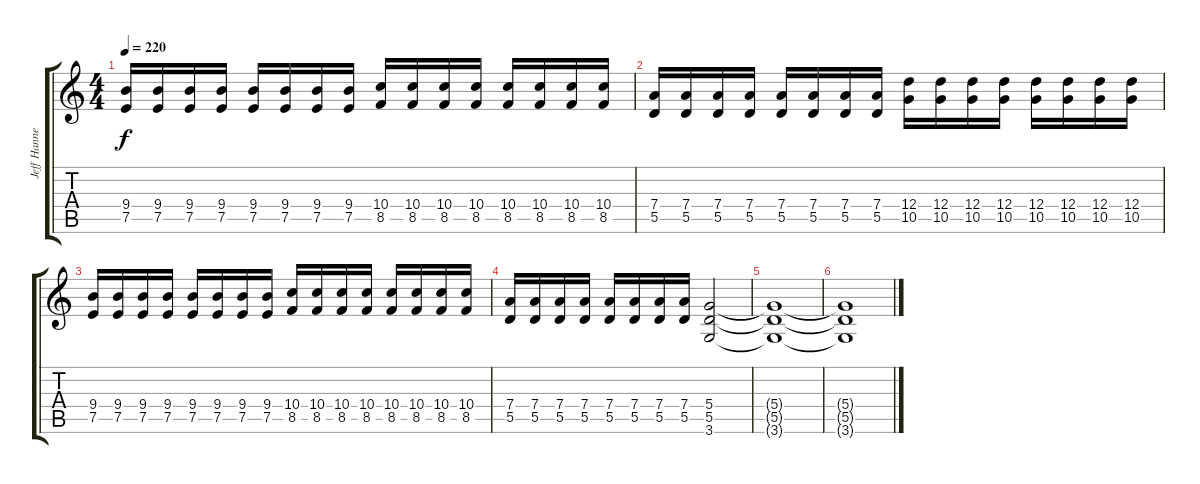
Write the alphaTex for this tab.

\track ("Jeff Hanneman" "Jeff Hanne") {instrument distortionguitar}
\staff {score tabs}
\tuning (E4 B3 G3 D3 A2 E2) {hide}
\ts (4 4)
\tempo 220
\clef g2
\ks c
(9.4 7.5).16{dy f} (9.4 7.5).16 (9.4 7.5).16 (9.4 7.5).16 (9.4 7.5).16 (9.4 7.5).16 (9.4 7.5).16 (9.4 7.5).16 (10.4 8.5).16 (10.4 8.5).16 (10.4 8.5).16 (10.4 8.5).16 (10.4 8.5).16 (10.4 8.5).16 (10.4 8.5).16 (10.4 8.5).16 |
(7.4 5.5).16 (7.4 5.5).16 (7.4 5.5).16 (7.4 5.5).16 (7.4 5.5).16 (7.4 5.5).16 (7.4 5.5).16 (7.4 5.5).16 (12.4 10.5).16 (12.4 10.5).16 (12.4 10.5).16 (12.4 10.5).16 (12.4 10.5).16 (12.4 10.5).16 (12.4 10.5).16 (12.4 10.5).16 |
(9.4 7.5).16 (9.4 7.5).16 (9.4 7.5).16 (9.4 7.5).16 (9.4 7.5).16 (9.4 7.5).16 (9.4 7.5).16 (9.4 7.5).16 (10.4 8.5).16 (10.4 8.5).16 (10.4 8.5).16 (10.4 8.5).16 (10.4 8.5).16 (10.4 8.5).16 (10.4 8.5).16 (10.4 8.5).16 |
(7.4 5.5).16 (7.4 5.5).16 (7.4 5.5).16 (7.4 5.5).16 (7.4 5.5).16 (7.4 5.5).16 (7.4 5.5).16 (7.4 5.5).16 (5.4 5.5 3.6).2 |
(5.4{t} 5.5{t} 3.6{t}).1 |
(5.4{t} 5.5{t} 3.6{t}).1
